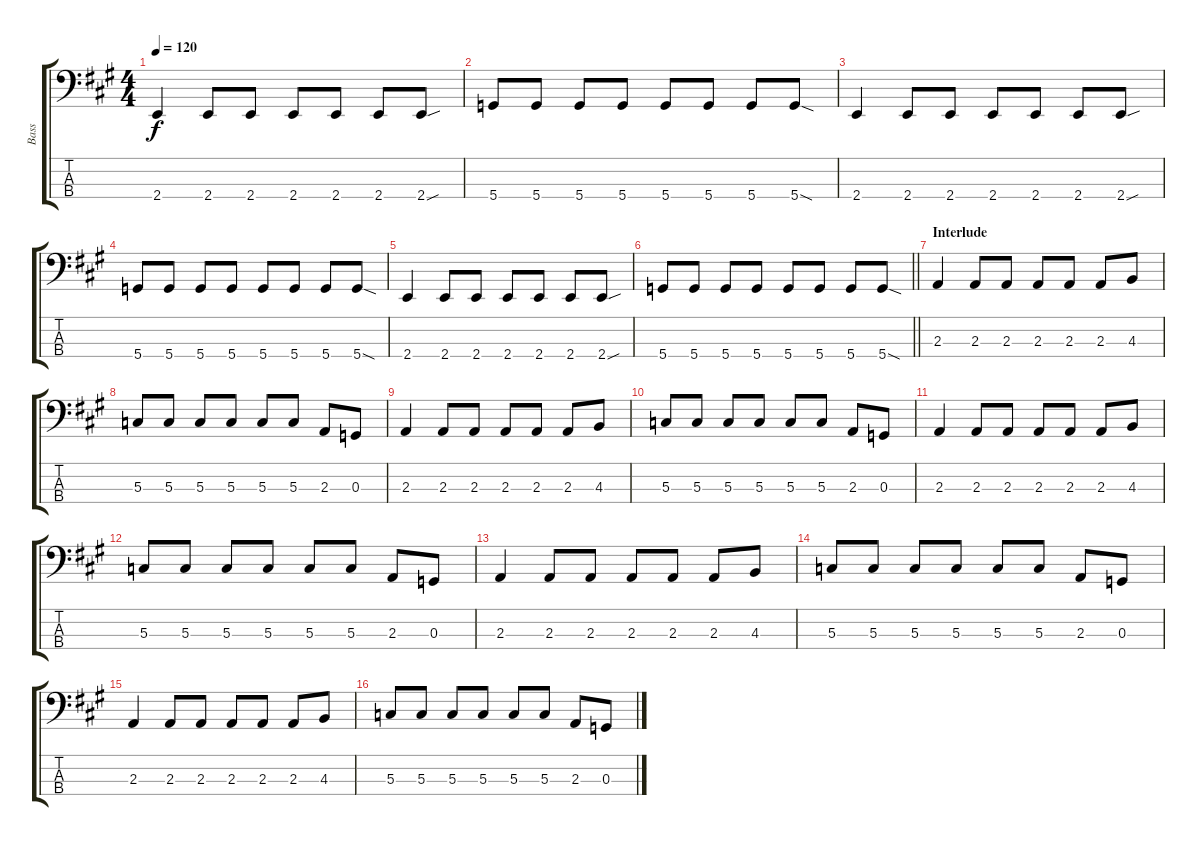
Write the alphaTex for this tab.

\track ("Bass" "Bass") {instrument electricbassfinger}
\staff {score tabs}
\tuning (F2 C2 G1 D1) {hide}
\ts (4 4)
\tempo 120
\clef f4
\ks a
2.4.4{dy f} 2.4.8 2.4.8 2.4.8 2.4.8 2.4.8 2.4{sou}.8 |
5.4.8 5.4.8 5.4.8 5.4.8 5.4.8 5.4.8 5.4.8 5.4{sod}.8 |
2.4.4 2.4.8 2.4.8 2.4.8 2.4.8 2.4.8 2.4{sou}.8 |
5.4.8 5.4.8 5.4.8 5.4.8 5.4.8 5.4.8 5.4.8 5.4{sod}.8 |
2.4.4 2.4.8 2.4.8 2.4.8 2.4.8 2.4.8 2.4{sou}.8 |
\barLineRight lightlight
5.4.8 5.4.8 5.4.8 5.4.8 5.4.8 5.4.8 5.4.8 5.4{sod}.8 |
\section ("" "Interlude")
2.3.4 2.3.8 2.3.8 2.3.8 2.3.8 2.3.8 4.3.8 |
5.3.8 5.3.8 5.3.8 5.3.8 5.3.8 5.3.8 2.3.8 0.3.8 |
2.3.4 2.3.8 2.3.8 2.3.8 2.3.8 2.3.8 4.3.8 |
5.3.8 5.3.8 5.3.8 5.3.8 5.3.8 5.3.8 2.3.8 0.3.8 |
2.3.4 2.3.8 2.3.8 2.3.8 2.3.8 2.3.8 4.3.8 |
5.3.8 5.3.8 5.3.8 5.3.8 5.3.8 5.3.8 2.3.8 0.3.8 |
2.3.4 2.3.8 2.3.8 2.3.8 2.3.8 2.3.8 4.3.8 |
5.3.8 5.3.8 5.3.8 5.3.8 5.3.8 5.3.8 2.3.8 0.3.8 |
2.3.4 2.3.8 2.3.8 2.3.8 2.3.8 2.3.8 4.3.8 |
5.3.8 5.3.8 5.3.8 5.3.8 5.3.8 5.3.8 2.3.8 0.3.8
